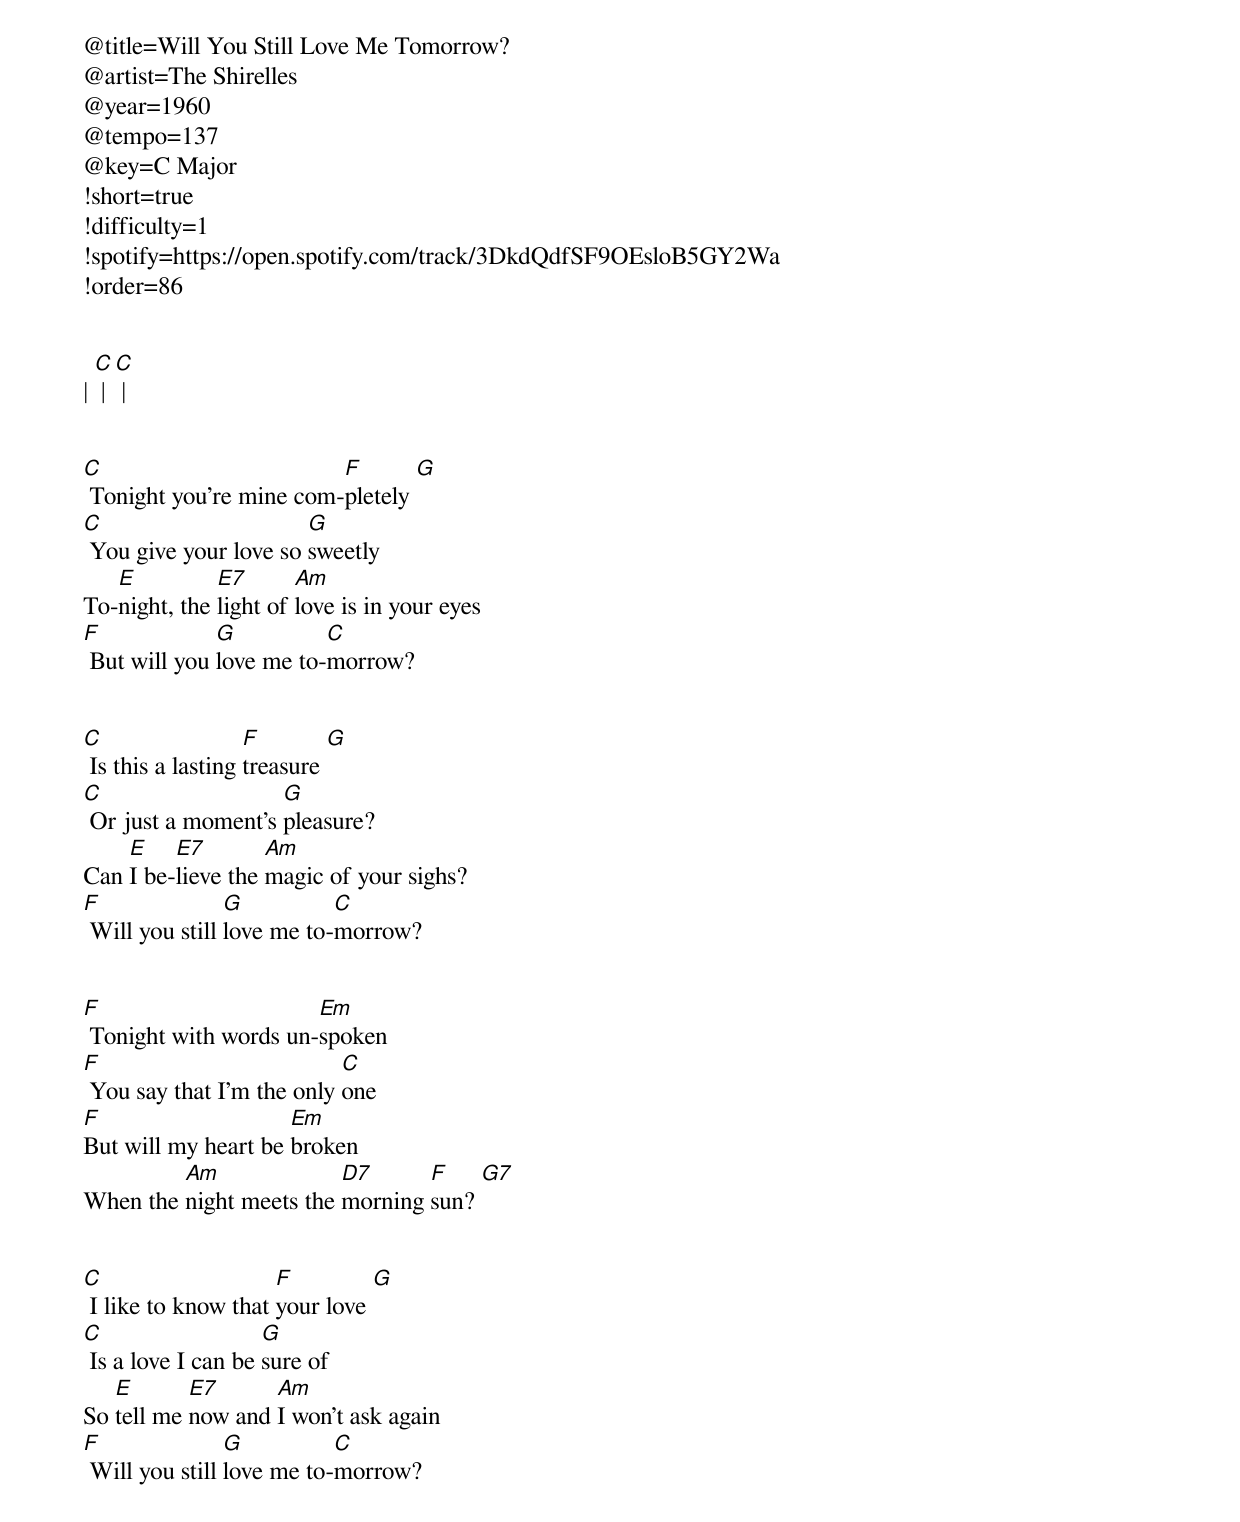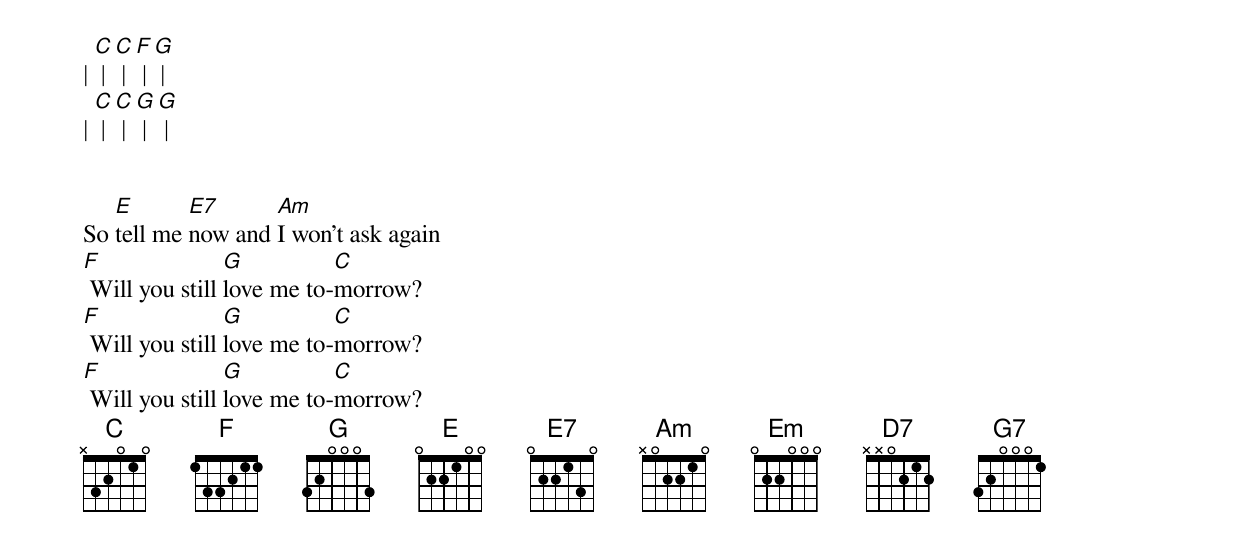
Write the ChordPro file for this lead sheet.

@title=Will You Still Love Me Tomorrow?
@artist=The Shirelles
@year=1960
@tempo=137
@key=C Major
!short=true
!difficulty=1
!spotify=https://open.spotify.com/track/3DkdQdfSF9OEsloB5GY2Wa
!order=86


| [C] | [C] |


[C] Tonight you're mine com-[F]pletely [G]
[C] You give your love so [G]sweetly
To-[E]night, the [E7]light of [Am]love is in your eyes
[F] But will you [G]love me to-[C]morrow?


[C] Is this a lasting [F]treasure [G]
[C] Or just a moment's [G]pleasure?
Can [E]I be-[E7]lieve the [Am]magic of your sighs?
[F] Will you still [G]love me to-[C]morrow?


[F] Tonight with words un-[Em]spoken
[F] You say that I'm the only [C]one
[F]But will my heart be [Em]broken
When the [Am]night meets the [D7]morning [F]sun? [G7]


[C] I like to know that [F]your love [G]
[C] Is a love I can be [G]sure of
So [E]tell me [E7]now and [Am]I won't ask again
[F] Will you still [G]love me to-[C]morrow?


| [C] | [C] | [F] | [G] |
| [C] | [C] | [G] | [G] |


So [E]tell me [E7]now and [Am]I won't ask again
[F] Will you still [G]love me to-[C]morrow?
[F] Will you still [G]love me to-[C]morrow?
[F] Will you still [G]love me to-[C]morrow?
